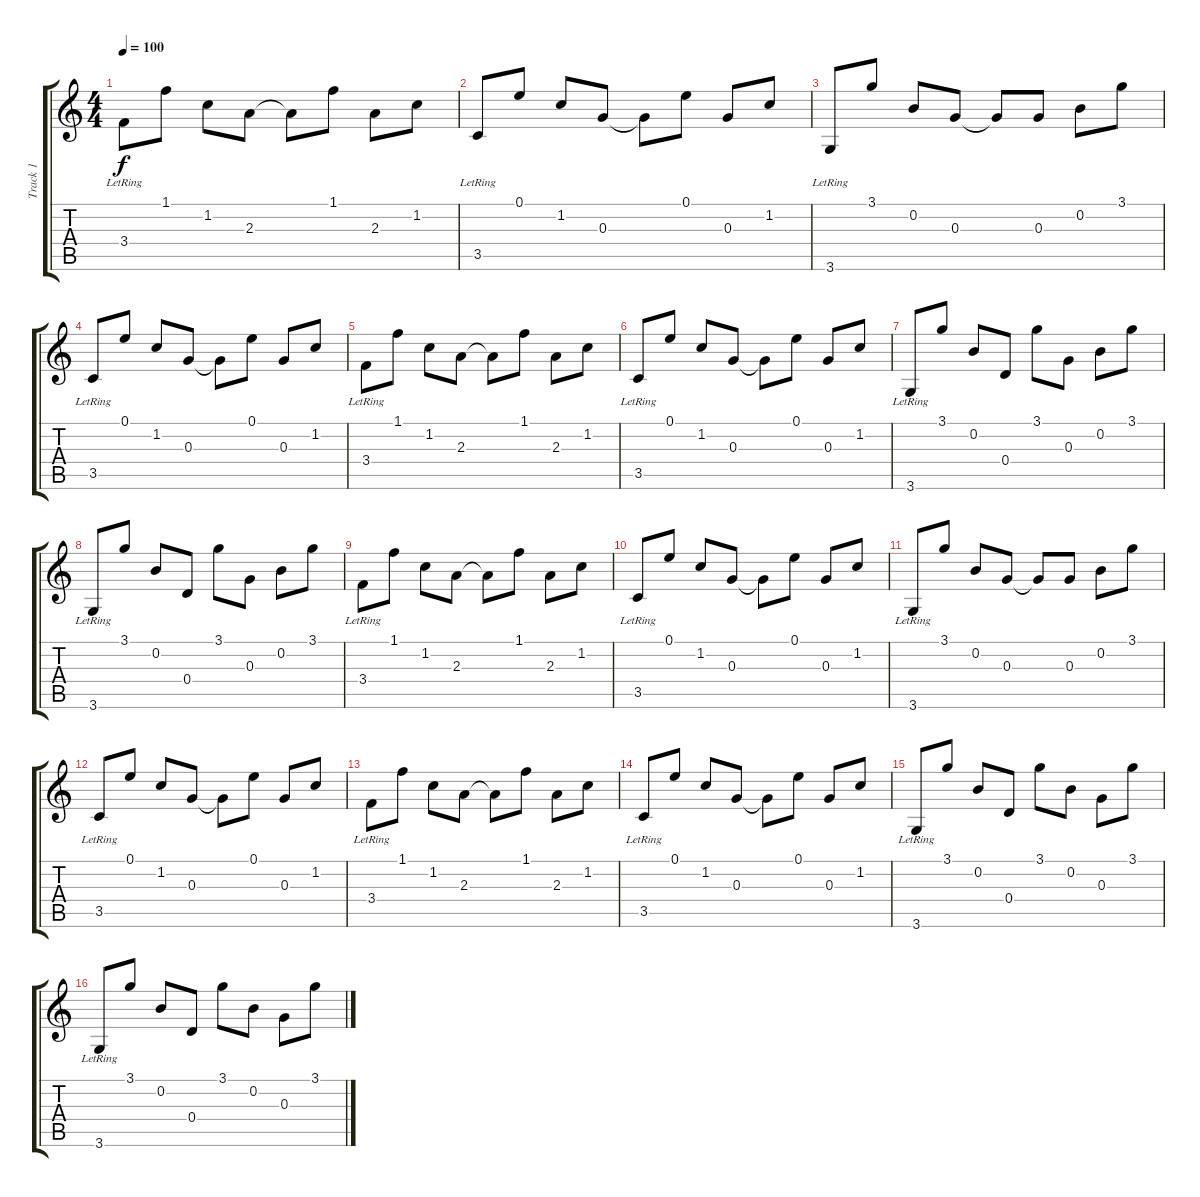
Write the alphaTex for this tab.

\track ("Track 1" "Track 1") {instrument electricguitarclean}
\staff {score tabs}
\tuning (E4 B3 G3 D3 A2 E2) {hide}
\ts (4 4)
\tempo 100
\clef g2
\ks c
3.4{lr}.8{dy f} 1.1.8 1.2.8 2.3.8 2.3{t}.8 1.1.8 2.3.8 1.2.8 |
3.5{lr}.8 0.1.8 1.2.8 0.3.8 0.3{t}.8 0.1.8 0.3.8 1.2.8 |
3.6{lr}.8 3.1.8 0.2.8 0.3.8 0.3{t}.8 0.3.8 0.2.8 3.1.8 |
3.5{lr}.8 0.1.8 1.2.8 0.3.8 0.3{t}.8 0.1.8 0.3.8 1.2.8 |
3.4{lr}.8 1.1.8 1.2.8 2.3.8 2.3{t}.8 1.1.8 2.3.8 1.2.8 |
3.5{lr}.8 0.1.8 1.2.8 0.3.8 0.3{t}.8 0.1.8 0.3.8 1.2.8 |
3.6{lr}.8 3.1.8 0.2.8 0.4.8 3.1.8 0.3.8 0.2.8 3.1.8 |
3.6{lr}.8 3.1.8 0.2.8 0.4.8 3.1.8 0.3.8 0.2.8 3.1.8 |
3.4{lr}.8 1.1.8 1.2.8 2.3.8 2.3{t}.8 1.1.8 2.3.8 1.2.8 |
3.5{lr}.8 0.1.8 1.2.8 0.3.8 0.3{t}.8 0.1.8 0.3.8 1.2.8 |
3.6{lr}.8 3.1.8 0.2.8 0.3.8 0.3{t}.8 0.3.8 0.2.8 3.1.8 |
3.5{lr}.8 0.1.8 1.2.8 0.3.8 0.3{t}.8 0.1.8 0.3.8 1.2.8 |
3.4{lr}.8 1.1.8 1.2.8 2.3.8 2.3{t}.8 1.1.8 2.3.8 1.2.8 |
3.5{lr}.8 0.1.8 1.2.8 0.3.8 0.3{t}.8 0.1.8 0.3.8 1.2.8 |
3.6{lr}.8 3.1.8 0.2.8 0.4.8 3.1.8 0.2.8 0.3.8 3.1.8 |
3.6{lr}.8 3.1.8 0.2.8 0.4.8 3.1.8 0.2.8 0.3.8 3.1.8
